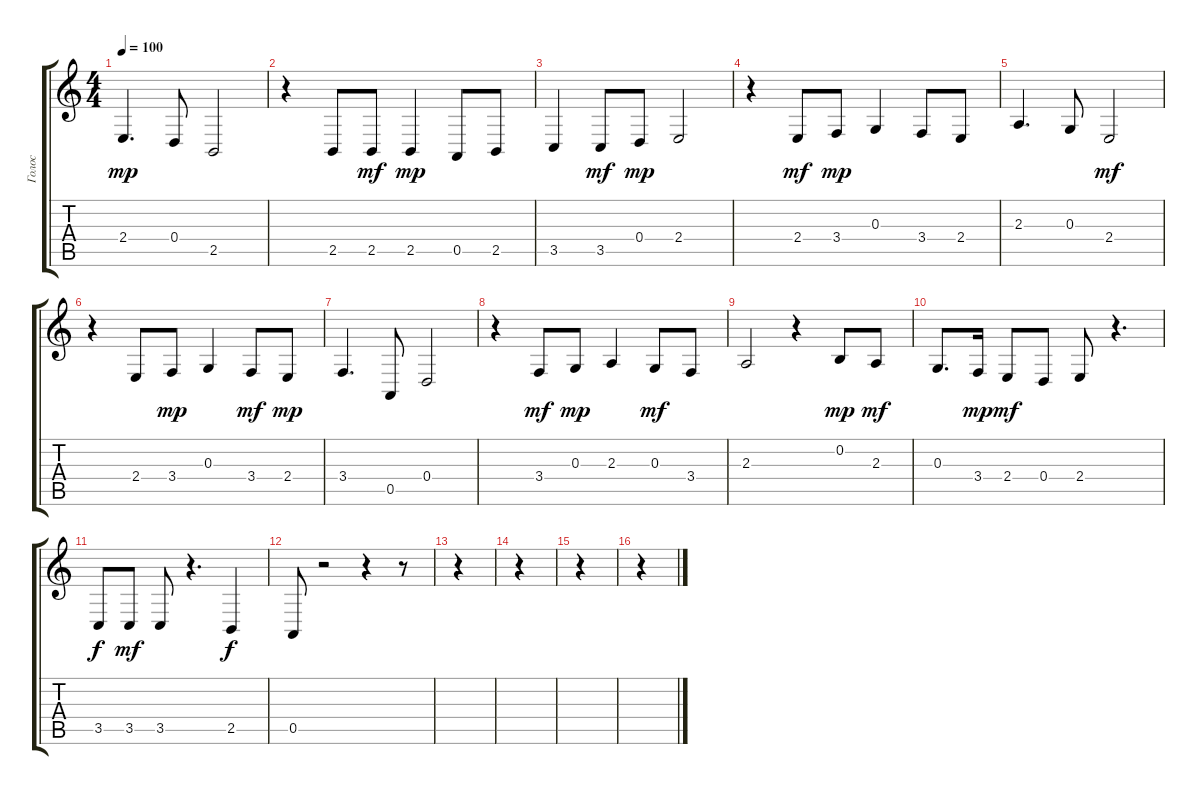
\track ("Голос" "Голос") {instrument clarinet}
\staff {score tabs}
\tuning (E4 B3 G3 D3 A2 E2) {hide}
\ts (4 4)
\tempo 100
\clef g2
\ks c
2.4.4{d dy mp} 0.4.8 2.5.2 |
r.4 2.5.8 2.5.8{dy mf} 2.5.4{dy mp} 0.5.8 2.5.8 |
3.5.4 3.5.8{dy mf} 0.4.8{dy mp} 2.4.2 |
r.4 2.4.8{dy mf} 3.4.8{dy mp} 0.3.4 3.4.8 2.4.8 |
2.3.4{d} 0.3.8 2.4.2{dy mf} |
r.4 2.4.8 3.4.8{dy mp} 0.3.4 3.4.8{dy mf} 2.4.8{dy mp} |
3.4.4{d} 0.5.8 0.4.2 |
r.4 3.4.8{dy mf} 0.3.8{dy mp} 2.3.4 0.3.8{dy mf} 3.4.8 |
2.3.2 r.4 0.2.8{dy mp} 2.3.8{dy mf} |
0.3.8{d} 3.4.16{dy mp} 2.4.8{dy mf} 0.4.8 2.4.8 r.4{d} |
3.5.8{dy f} 3.5.8{dy mf} 3.5.8 r.4{d} 2.5.4{dy f} |
0.5.8 r.2 r.4 r.8 |
r.4 |
r.4 |
r.4 |
r.4
